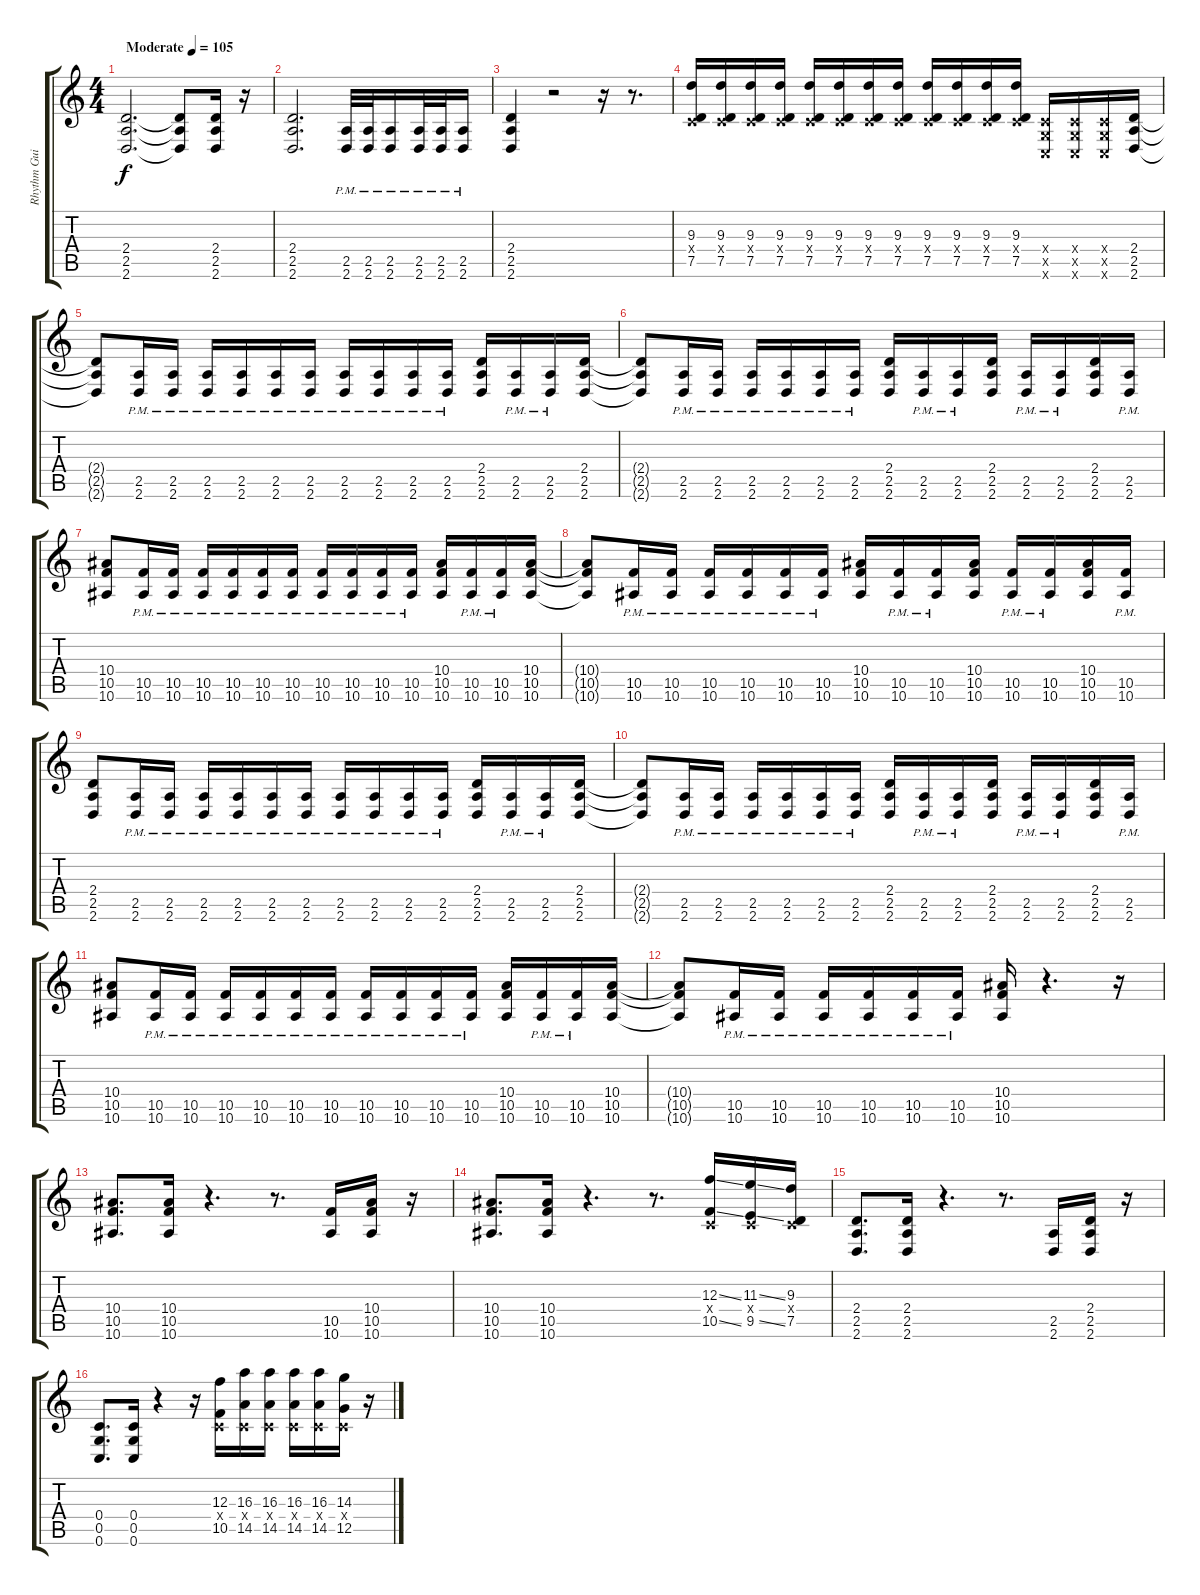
\track ("Rhythm Guitar - Omar Espinoza" "Rhythm Gui") {instrument overdrivenguitar}
\staff {score tabs}
\tuning (D4 A3 F3 C3 G2 C2) {hide}
\ts (4 4)
\tempo (105 "Moderate")
\clef g2
\ks c
(2.4 2.5 2.6).2{d dy f instrument overdrivenguitar} (2.4{t} 2.5{t} 2.6{t}).8 (2.4 2.5 2.6).16 r.16 |
(2.4 2.5 2.6).2{d} (2.5 2.6{pm}).32 (2.5 2.6{pm}).32 (2.5 2.6{pm}).16 (2.5 2.6{pm}).32 (2.5 2.6{pm}).32 (2.5 2.6{pm}).16 |
(2.4 2.5 2.6).4 r.2 r.16 r.8{d} |
(9.3 0.4{x} 7.5).16 (9.3 0.4{x} 7.5).16 (9.3 0.4{x} 7.5).16 (9.3 0.4{x} 7.5).16 (9.3 0.4{x} 7.5).16 (9.3 0.4{x} 7.5).16 (9.3 0.4{x} 7.5).16 (9.3 0.4{x} 7.5).16 (9.3 0.4{x} 7.5).16 (9.3 0.4{x} 7.5).16 (9.3 0.4{x} 7.5).16 (9.3 0.4{x} 7.5).16 (0.4{x} 0.5{x} 0.6{x}).16 (0.4{x} 0.5{x} 0.6{x}).16 (0.4{x} 0.5{x} 0.6{x}).16 (2.4 2.5 2.6).16 |
(2.4{t} 2.5{t} 2.6{t}).8 (2.5 2.6{pm}).16 (2.5 2.6{pm}).16 (2.5 2.6{pm}).16 (2.5 2.6{pm}).16 (2.5 2.6{pm}).16 (2.5 2.6{pm}).16 (2.5 2.6{pm}).16 (2.5 2.6{pm}).16 (2.5 2.6{pm}).16 (2.5 2.6{pm}).16 (2.4 2.5 2.6).16 (2.5 2.6{pm}).16 (2.5 2.6{pm}).16 (2.4 2.5 2.6).16 |
(2.4{t} 2.5{t} 2.6{t}).8 (2.5 2.6{pm}).16 (2.5 2.6{pm}).16 (2.5 2.6{pm}).16 (2.5 2.6{pm}).16 (2.5 2.6{pm}).16 (2.5 2.6{pm}).16 (2.4 2.5 2.6).16 (2.5 2.6{pm}).16 (2.5 2.6{pm}).16 (2.4 2.5 2.6).16 (2.5 2.6{pm}).16 (2.5 2.6{pm}).16 (2.4 2.5 2.6).16 (2.5 2.6{pm}).16 |
(10.4 10.5 10.6).8 (10.5 10.6{pm}).16 (10.5 10.6{pm}).16 (10.5 10.6{pm}).16 (10.5 10.6{pm}).16 (10.5 10.6{pm}).16 (10.5 10.6{pm}).16 (10.5 10.6{pm}).16 (10.5 10.6{pm}).16 (10.5 10.6{pm}).16 (10.5 10.6{pm}).16 (10.4 10.5 10.6).16 (10.5 10.6{pm}).16 (10.5 10.6{pm}).16 (10.4 10.5 10.6).16 |
(10.4{t} 10.5{t} 10.6{t}).8 (10.5 10.6{pm}).16 (10.5 10.6{pm}).16 (10.5 10.6{pm}).16 (10.5 10.6{pm}).16 (10.5 10.6{pm}).16 (10.5 10.6{pm}).16 (10.4 10.5 10.6).16 (10.5 10.6{pm}).16 (10.5 10.6{pm}).16 (10.4 10.5 10.6).16 (10.5 10.6{pm}).16 (10.5 10.6{pm}).16 (10.4 10.5 10.6).16 (10.5 10.6{pm}).16 |
(2.4 2.5 2.6).8 (2.5 2.6{pm}).16 (2.5 2.6{pm}).16 (2.5 2.6{pm}).16 (2.5 2.6{pm}).16 (2.5 2.6{pm}).16 (2.5 2.6{pm}).16 (2.5 2.6{pm}).16 (2.5 2.6{pm}).16 (2.5 2.6{pm}).16 (2.5 2.6{pm}).16 (2.4 2.5 2.6).16 (2.5 2.6{pm}).16 (2.5 2.6{pm}).16 (2.4 2.5 2.6).16 |
(2.4{t} 2.5{t} 2.6{t}).8 (2.5 2.6{pm}).16 (2.5 2.6{pm}).16 (2.5 2.6{pm}).16 (2.5 2.6{pm}).16 (2.5 2.6{pm}).16 (2.5 2.6{pm}).16 (2.4 2.5 2.6).16 (2.5 2.6{pm}).16 (2.5 2.6{pm}).16 (2.4 2.5 2.6).16 (2.5 2.6{pm}).16 (2.5 2.6{pm}).16 (2.4 2.5 2.6).16 (2.5 2.6{pm}).16 |
(10.4 10.5 10.6).8 (10.5 10.6{pm}).16 (10.5 10.6{pm}).16 (10.5 10.6{pm}).16 (10.5 10.6{pm}).16 (10.5 10.6{pm}).16 (10.5 10.6{pm}).16 (10.5 10.6{pm}).16 (10.5 10.6{pm}).16 (10.5 10.6{pm}).16 (10.5 10.6{pm}).16 (10.4 10.5 10.6).16 (10.5 10.6{pm}).16 (10.5 10.6{pm}).16 (10.4 10.5 10.6).16 |
(10.4{t} 10.5{t} 10.6{t}).8 (10.5 10.6{pm}).16 (10.5 10.6{pm}).16 (10.5 10.6{pm}).16 (10.5 10.6{pm}).16 (10.5 10.6{pm}).16 (10.5 10.6{pm}).16 (10.4 10.5 10.6).16 r.4{d} r.16 |
(10.4 10.5 10.6).8{d} (10.4 10.5 10.6).16 r.4{d} r.8{d} (10.5 10.6).16 (10.4 10.5 10.6).16 r.16 |
(10.4 10.5 10.6).8{d} (10.4 10.5 10.6).16 r.4{d} r.8{d} (12.3{ss} 0.4{x} 10.5{ss}).16 (11.3{ss} 0.4{x} 9.5{ss}).16 (9.3 0.4{x} 7.5).16 |
(2.4 2.5 2.6).8{d} (2.4 2.5 2.6).16 r.4{d} r.8{d} (2.5 2.6).16 (2.4 2.5 2.6).16 r.16 |
(0.4 0.5 0.6).8{d} (0.4 0.5 0.6).16 r.4 r.16 (12.3 0.4{x} 10.5).16 (16.3 0.4{x} 14.5).16 (16.3 0.4{x} 14.5).16 (16.3 0.4{x} 14.5).16 (16.3 0.4{x} 14.5).16 (14.3 0.4{x} 12.5).16 r.16
